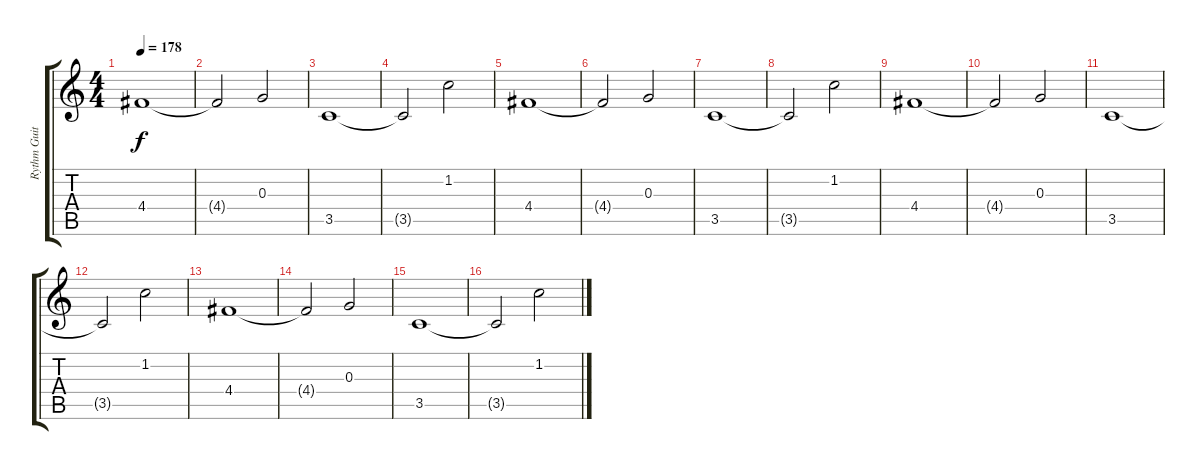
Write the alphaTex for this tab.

\track ("Rythm Guitar" "Rythm Guit") {instrument distortionguitar}
\staff {score tabs}
\tuning (E4 B3 G3 D3 A2 E2) {hide}
\ts (4 4)
\tempo 178
\clef g2
\ks c
4.4.1{dy f volume 16} |
4.4{t}.2 0.3.2 |
3.5.1 |
3.5{t}.2 1.2.2 |
4.4.1 |
4.4{t}.2 0.3.2 |
3.5.1 |
3.5{t}.2 1.2.2 |
4.4.1 |
4.4{t}.2 0.3.2 |
3.5.1 |
3.5{t}.2 1.2.2 |
4.4.1 |
4.4{t}.2 0.3.2 |
3.5.1 |
3.5{t}.2 1.2.2
